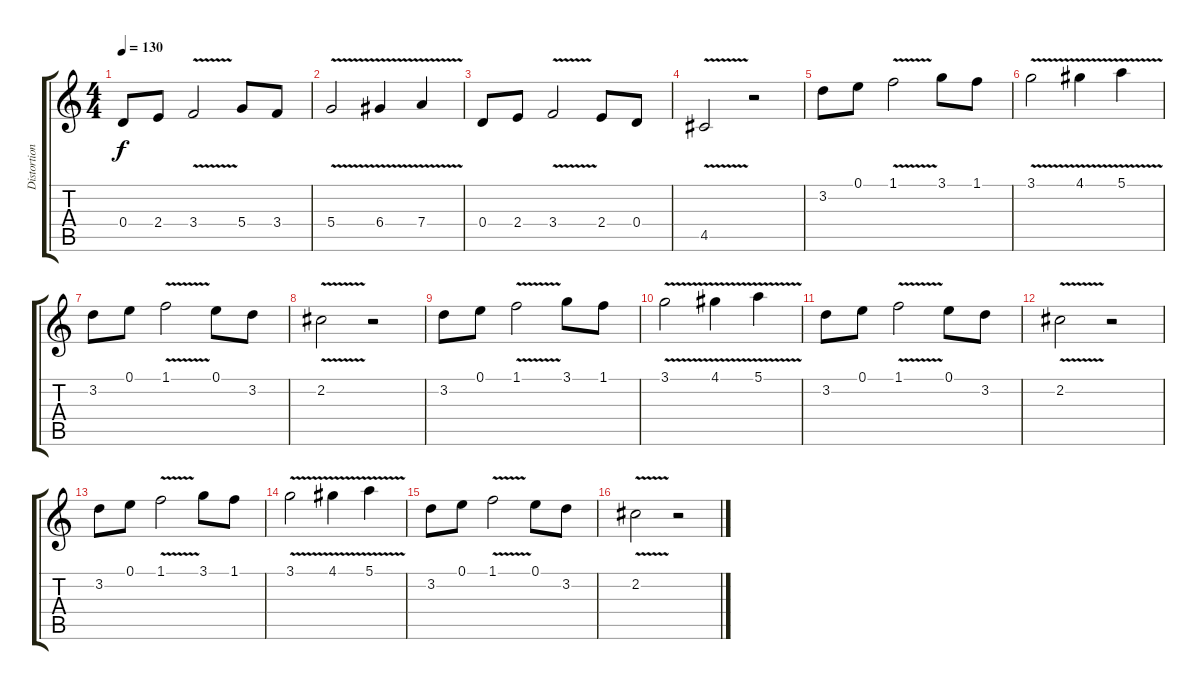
\track ("Distortion Guitar" "Distortion") {instrument distortionguitar}
\staff {score tabs}
\tuning (E4 B3 G3 D3 A2 E2) {hide}
\ts (4 4)
\tempo 130
\clef g2
\ks c
0.4.8{dy f} 2.4.8 3.4{v}.2 5.4.8 3.4.8 |
5.4{v}.2 6.4{v}.4 7.4{v}.4 |
0.4.8 2.4.8 3.4{v}.2 2.4.8 0.4.8 |
4.5{v}.2 r.2 |
3.2.8 0.1.8 1.1{v}.2 3.1.8 1.1.8 |
3.1{v}.2 4.1{v}.4 5.1{v}.4 |
3.2.8 0.1.8 1.1{v}.2 0.1.8 3.2.8 |
2.2{v}.2 r.2 |
3.2.8 0.1.8 1.1{v}.2 3.1.8 1.1.8 |
3.1{v}.2 4.1{v}.4 5.1{v}.4 |
3.2.8 0.1.8 1.1{v}.2 0.1.8 3.2.8 |
2.2{v}.2 r.2 |
3.2.8 0.1.8 1.1{v}.2 3.1.8 1.1.8 |
3.1{v}.2 4.1{v}.4 5.1{v}.4 |
3.2.8 0.1.8 1.1{v}.2 0.1.8 3.2.8 |
2.2{v}.2 r.2
